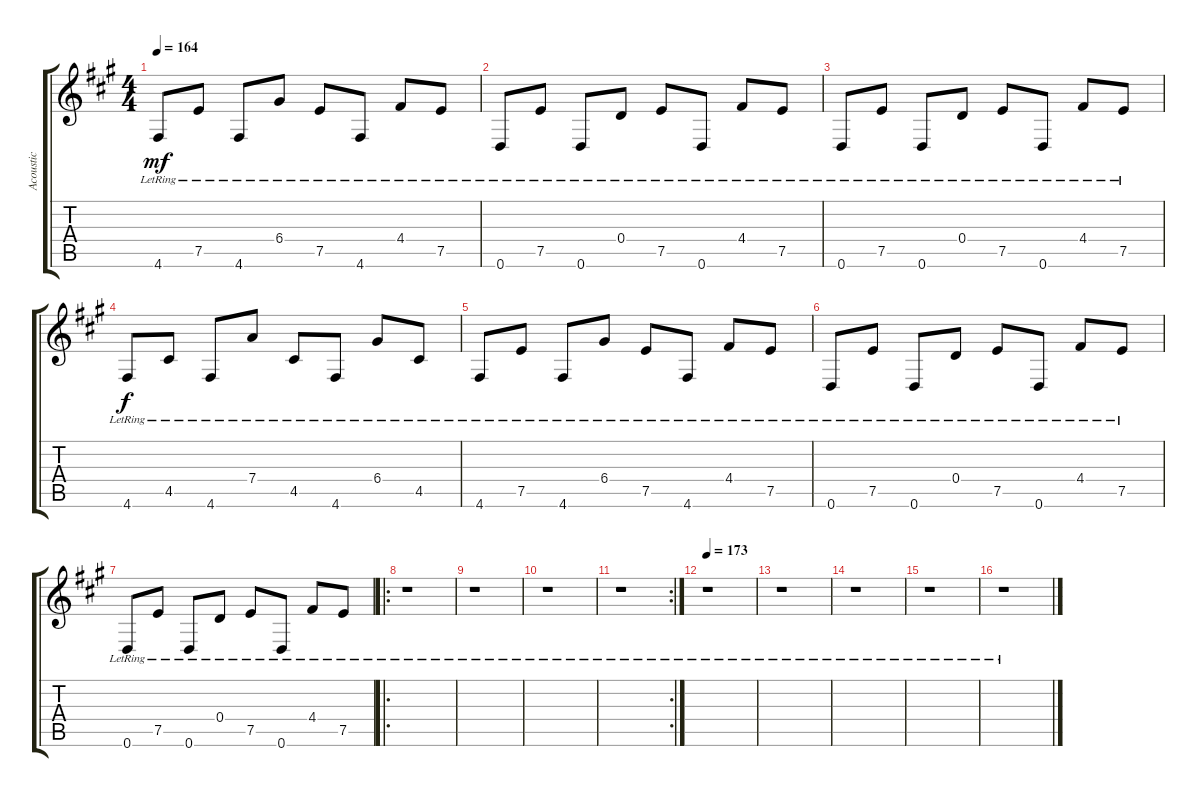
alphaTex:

\track ("Acoustic" "Acoustic") {instrument acousticguitarsteel}
\staff {score tabs}
\tuning (E4 B3 G3 D3 A2 D2) {hide}
\ts (4 4)
\tempo 164
\clef g2
\ks a
4.6{lr}.8{dy mf} 7.5{lr}.8 4.6{lr}.8 6.4{lr}.8 7.5{lr}.8 4.6{lr}.8 4.4{lr}.8 7.5{lr}.8 |
0.6{lr}.8 7.5{lr}.8 0.6{lr}.8 0.4{lr}.8 7.5{lr}.8 0.6{lr}.8 4.4{lr}.8 7.5{lr}.8 |
0.6{lr}.8 7.5{lr}.8 0.6{lr}.8 0.4{lr}.8 7.5{lr}.8 0.6{lr}.8 4.4{lr}.8 7.5{lr}.8 |
4.6{lr}.8{dy f} 4.5{lr}.8 4.6{lr}.8 7.4{lr}.8 4.5{lr}.8 4.6{lr}.8 6.4{lr}.8 4.5{lr}.8 |
4.6{lr}.8 7.5{lr}.8 4.6{lr}.8 6.4{lr}.8 7.5{lr}.8 4.6{lr}.8 4.4{lr}.8 7.5{lr}.8 |
0.6{lr}.8 7.5{lr}.8 0.6{lr}.8 0.4{lr}.8 7.5{lr}.8 0.6{lr}.8 4.4{lr}.8 7.5{lr}.8 |
0.6{lr}.8 7.5{lr}.8 0.6{lr}.8 0.4{lr}.8 7.5{lr}.8 0.6{lr}.8 4.4{lr}.8 7.5{lr}.8 |
\ro
r.1 |
r.1 |
r.1 |
\rc 2
r.1 |
\tempo 173
r.1 |
r.1 |
r.1 |
r.1 |
r.1
